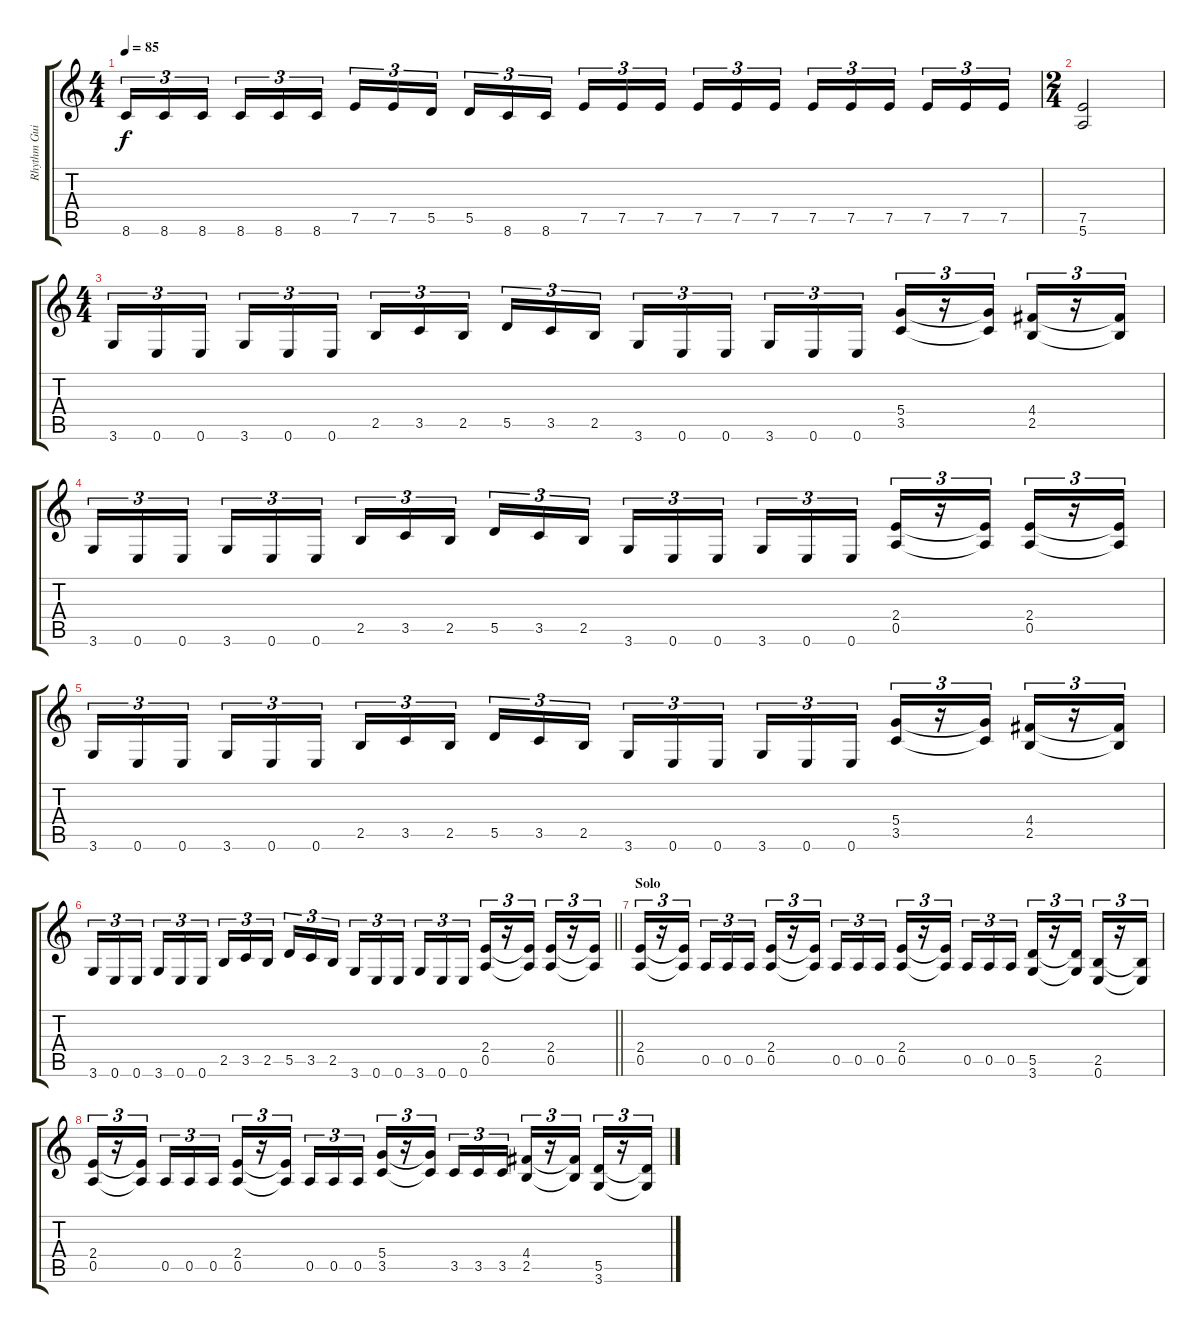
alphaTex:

\track ("Rhythm Guitar" "Rhythm Gui") {instrument distortionguitar}
\staff {score tabs}
\tuning (E4 B3 G3 D3 A2 E2) {hide}
\ts (4 4)
\tempo 85
\clef g2
\ks c
8.6.16{tu (3 2) dy f} 8.6.16{tu (3 2)} 8.6.16{tu (3 2)} 8.6.16{tu (3 2)} 8.6.16{tu (3 2)} 8.6.16{tu (3 2)} 7.5.16{tu (3 2)} 7.5.16{tu (3 2)} 5.5.16{tu (3 2)} 5.5.16{tu (3 2)} 8.6.16{tu (3 2)} 8.6.16{tu (3 2)} 7.5.16{tu (3 2)} 7.5.16{tu (3 2)} 7.5.16{tu (3 2)} 7.5.16{tu (3 2)} 7.5.16{tu (3 2)} 7.5.16{tu (3 2)} 7.5.16{tu (3 2)} 7.5.16{tu (3 2)} 7.5.16{tu (3 2)} 7.5.16{tu (3 2)} 7.5.16{tu (3 2)} 7.5.16{tu (3 2)} |
\ts (2 4)
(7.5 5.6).2 |
\ts (4 4)
3.6.16{tu (3 2)} 0.6.16{tu (3 2)} 0.6.16{tu (3 2)} 3.6.16{tu (3 2)} 0.6.16{tu (3 2)} 0.6.16{tu (3 2)} 2.5.16{tu (3 2)} 3.5.16{tu (3 2)} 2.5.16{tu (3 2)} 5.5.16{tu (3 2)} 3.5.16{tu (3 2)} 2.5.16{tu (3 2)} 3.6.16{tu (3 2)} 0.6.16{tu (3 2)} 0.6.16{tu (3 2)} 3.6.16{tu (3 2)} 0.6.16{tu (3 2)} 0.6.16{tu (3 2)} (5.4 3.5).16{tu (3 2)} r.16{tu (3 2)} (5.4{t} 3.5{t}).16{tu (3 2)} (4.4 2.5).16{tu (3 2)} r.16{tu (3 2)} (4.4{t} 2.5{t}).16{tu (3 2)} |
3.6.16{tu (3 2)} 0.6.16{tu (3 2)} 0.6.16{tu (3 2)} 3.6.16{tu (3 2)} 0.6.16{tu (3 2)} 0.6.16{tu (3 2)} 2.5.16{tu (3 2)} 3.5.16{tu (3 2)} 2.5.16{tu (3 2)} 5.5.16{tu (3 2)} 3.5.16{tu (3 2)} 2.5.16{tu (3 2)} 3.6.16{tu (3 2)} 0.6.16{tu (3 2)} 0.6.16{tu (3 2)} 3.6.16{tu (3 2)} 0.6.16{tu (3 2)} 0.6.16{tu (3 2)} (2.4 0.5).16{tu (3 2)} r.16{tu (3 2)} (2.4{t} 0.5{t}).16{tu (3 2)} (2.4 0.5).16{tu (3 2)} r.16{tu (3 2)} (2.4{t} 0.5{t}).16{tu (3 2)} |
3.6.16{tu (3 2)} 0.6.16{tu (3 2)} 0.6.16{tu (3 2)} 3.6.16{tu (3 2)} 0.6.16{tu (3 2)} 0.6.16{tu (3 2)} 2.5.16{tu (3 2)} 3.5.16{tu (3 2)} 2.5.16{tu (3 2)} 5.5.16{tu (3 2)} 3.5.16{tu (3 2)} 2.5.16{tu (3 2)} 3.6.16{tu (3 2)} 0.6.16{tu (3 2)} 0.6.16{tu (3 2)} 3.6.16{tu (3 2)} 0.6.16{tu (3 2)} 0.6.16{tu (3 2)} (5.4 3.5).16{tu (3 2)} r.16{tu (3 2)} (5.4{t} 3.5{t}).16{tu (3 2)} (4.4 2.5).16{tu (3 2)} r.16{tu (3 2)} (4.4{t} 2.5{t}).16{tu (3 2)} |
\barLineRight lightlight
3.6.16{tu (3 2)} 0.6.16{tu (3 2)} 0.6.16{tu (3 2)} 3.6.16{tu (3 2)} 0.6.16{tu (3 2)} 0.6.16{tu (3 2)} 2.5.16{tu (3 2)} 3.5.16{tu (3 2)} 2.5.16{tu (3 2)} 5.5.16{tu (3 2)} 3.5.16{tu (3 2)} 2.5.16{tu (3 2)} 3.6.16{tu (3 2)} 0.6.16{tu (3 2)} 0.6.16{tu (3 2)} 3.6.16{tu (3 2)} 0.6.16{tu (3 2)} 0.6.16{tu (3 2)} (2.4 0.5).16{tu (3 2)} r.16{tu (3 2)} (2.4{t} 0.5{t}).16{tu (3 2)} (2.4 0.5).16{tu (3 2)} r.16{tu (3 2)} (2.4{t} 0.5{t}).16{tu (3 2)} |
\section ("" "Solo")
(2.4 0.5).16{tu (3 2)} r.16{tu (3 2)} (2.4{t} 0.5{t}).16{tu (3 2)} 0.5.16{tu (3 2)} 0.5.16{tu (3 2)} 0.5.16{tu (3 2)} (2.4 0.5).16{tu (3 2)} r.16{tu (3 2)} (2.4{t} 0.5{t}).16{tu (3 2)} 0.5.16{tu (3 2)} 0.5.16{tu (3 2)} 0.5.16{tu (3 2)} (2.4 0.5).16{tu (3 2)} r.16{tu (3 2)} (2.4{t} 0.5{t}).16{tu (3 2)} 0.5.16{tu (3 2)} 0.5.16{tu (3 2)} 0.5.16{tu (3 2)} (5.5 3.6).16{tu (3 2)} r.16{tu (3 2)} (5.5{t} 3.6{t}).16{tu (3 2)} (2.5 0.6).16{tu (3 2)} r.16{tu (3 2)} (2.5{t} 0.6{t}).16{tu (3 2)} |
(2.4 0.5).16{tu (3 2)} r.16{tu (3 2)} (2.4{t} 0.5{t}).16{tu (3 2)} 0.5.16{tu (3 2)} 0.5.16{tu (3 2)} 0.5.16{tu (3 2)} (2.4 0.5).16{tu (3 2)} r.16{tu (3 2)} (2.4{t} 0.5{t}).16{tu (3 2)} 0.5.16{tu (3 2)} 0.5.16{tu (3 2)} 0.5.16{tu (3 2)} (5.4 3.5).16{tu (3 2)} r.16{tu (3 2)} (5.4{t} 3.5{t}).16{tu (3 2)} 3.5.16{tu (3 2)} 3.5.16{tu (3 2)} 3.5.16{tu (3 2)} (4.4 2.5).16{tu (3 2)} r.16{tu (3 2)} (4.4{t} 2.5{t}).16{tu (3 2)} (5.5 3.6).16{tu (3 2)} r.16{tu (3 2)} (5.5{t} 3.6{t}).16{tu (3 2)}
